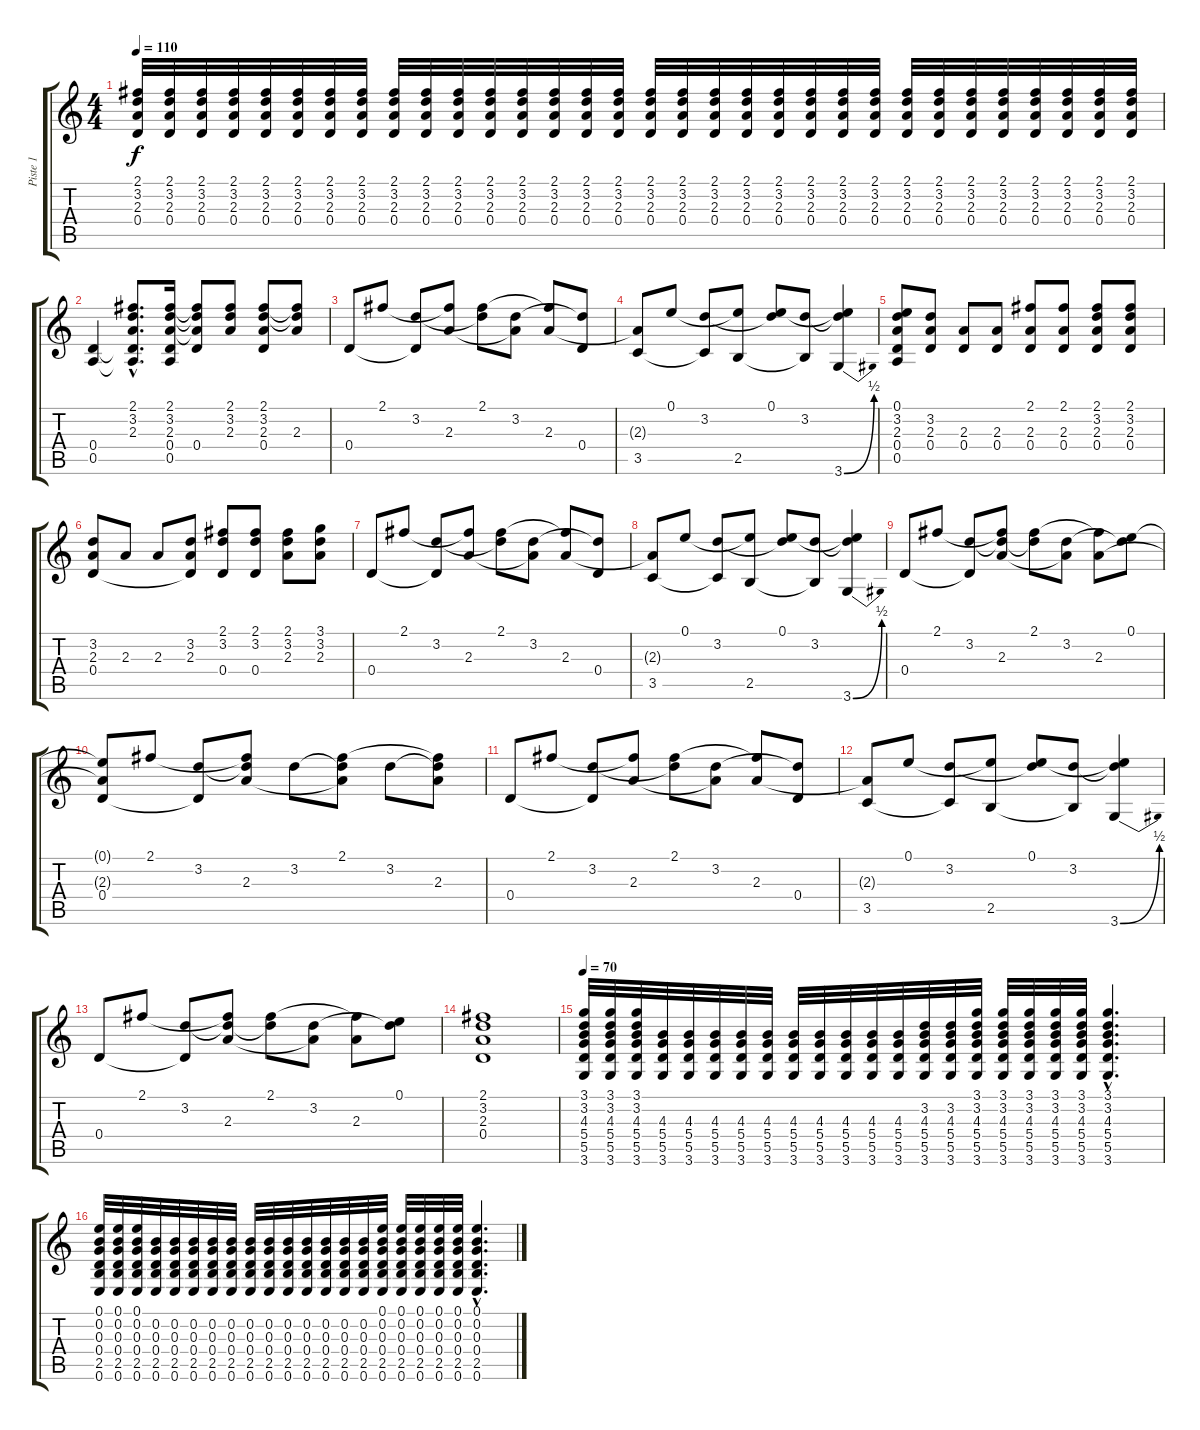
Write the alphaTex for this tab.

\track ("Piste 1" "Piste 1") {instrument acousticguitarsteel}
\staff {score tabs}
\tuning (E4 B3 G3 D3 A2 E2) {hide}
\ts (4 4)
\tempo 110
\clef g2
\ks c
(2.1 3.2 2.3 0.4).32{dy f} (2.1 3.2 2.3 0.4).32 (2.1 3.2 2.3 0.4).32 (2.1 3.2 2.3 0.4).32 (2.1 3.2 2.3 0.4).32 (2.1 3.2 2.3 0.4).32 (2.1 3.2 2.3 0.4).32 (2.1 3.2 2.3 0.4).32 (2.1 3.2 2.3 0.4).32 (2.1 3.2 2.3 0.4).32 (2.1 3.2 2.3 0.4).32 (2.1 3.2 2.3 0.4).32 (2.1 3.2 2.3 0.4).32 (2.1 3.2 2.3 0.4).32 (2.1 3.2 2.3 0.4).32 (2.1 3.2 2.3 0.4).32 (2.1 3.2 2.3 0.4).32 (2.1 3.2 2.3 0.4).32 (2.1 3.2 2.3 0.4).32 (2.1 3.2 2.3 0.4).32 (2.1 3.2 2.3 0.4).32 (2.1 3.2 2.3 0.4).32 (2.1 3.2 2.3 0.4).32 (2.1 3.2 2.3 0.4).32 (2.1 3.2 2.3 0.4).32 (2.1 3.2 2.3 0.4).32 (2.1 3.2 2.3 0.4).32 (2.1 3.2 2.3 0.4).32 (2.1 3.2 2.3 0.4).32 (2.1 3.2 2.3 0.4).32 (2.1 3.2 2.3 0.4).32 (2.1 3.2 2.3 0.4).32 |
(0.4 0.5).4 (2.1{hac} 3.2{hac} 2.3{hac} 0.4{hac t} 0.5{hac t}).8{d} (2.1 3.2 2.3 0.4 0.5).16 (2.1{t} 3.2{t} 2.3{t} 0.4).8 (2.1 3.2 2.3).8 (2.1 3.2 2.3 0.4).8 (2.1{t} 3.2{t} 2.3).8 |
0.4.8 2.1.8 (3.2 0.4{t}).8 (2.1{t} 2.3).8 (2.1 3.2{t}).8 (3.2 2.3{t}).8 (2.1{t} 2.3).8 (3.2{t} 0.4).8 |
(2.3{t} 3.5).8 0.1.8 (3.2 3.5{t}).8 (0.1{t} 2.5).8 (0.1 3.2{t}).8 (3.2 2.5{t}).8 (0.1{t} 3.2{t} 3.6{be (bend 0 0 60 2)}).4 |
(0.1 3.2 2.3 0.4 0.5).8 (3.2 2.3 0.4).8 (2.3 0.4).8 (2.3 0.4).8 (2.1 2.3 0.4).8 (2.1 2.3 0.4).8 (2.1 3.2 2.3 0.4).8 (2.1 3.2 2.3 0.4).8 |
(3.2 2.3 0.4).8 2.3.8 2.3.8 (3.2 2.3 0.4{t}).8 (2.1 3.2 0.4).8 (2.1 3.2 0.4).8 (2.1 3.2 2.3).8 (3.1 3.2 2.3).8 |
0.4.8 2.1.8 (3.2 0.4{t}).8 (2.1{t} 2.3).8 (2.1 3.2{t}).8 (3.2 2.3{t}).8 (2.1{t} 2.3).8 (3.2{t} 0.4).8 |
(2.3{t} 3.5).8 0.1.8 (3.2 3.5{t}).8 (0.1{t} 2.5).8 (0.1 3.2{t}).8 (3.2 2.5{t}).8 (0.1{t} 3.2{t} 3.6{be (bend 0 0 60 2)}).4 |
0.4.8 2.1.8 (3.2 0.4{t}).8 (2.1{t} 3.2{t} 2.3).8 (2.1 3.2{t}).8 (3.2 2.3{t}).8 (2.1{t} 2.3).8 (0.1 3.2{t}).8 |
(0.1{t} 2.3{t} 0.4).8 2.1.8 (3.2 0.4{t}).8 (2.1{t} 3.2{t} 2.3).8 3.2.8 (2.1 3.2{t} 2.3{t}).8 3.2.8 (2.1{t} 3.2{t} 2.3).8 |
0.4.8 2.1.8 (3.2 0.4{t}).8 (2.1{t} 2.3).8 (2.1 3.2{t}).8 (3.2 2.3{t}).8 (2.1{t} 2.3).8 (3.2{t} 0.4).8 |
(2.3{t} 3.5).8 0.1.8 (3.2 3.5{t}).8 (0.1{t} 2.5).8 (0.1 3.2{t}).8 (3.2 2.5{t}).8 (0.1{t} 3.2{t} 3.6{be (bend 0 0 60 2)}).4 |
0.4.8 2.1.8 (3.2 0.4{t}).8 (2.1{t} 3.2{t} 2.3).8 (2.1 3.2{t}).8 (3.2 2.3{t}).8 (2.1{t} 2.3).8 (0.1 3.2{t}).8 |
(2.1 3.2 2.3 0.4).1 |
\tempo 70
(3.1 3.2 4.3 5.4 5.5 3.6).32 (3.1 3.2 4.3 5.4 5.5 3.6).32 (3.1 3.2 4.3 5.4 5.5 3.6).32 (4.3 5.4 5.5 3.6).32 (4.3 5.4 5.5 3.6).32 (4.3 5.4 5.5 3.6).32 (4.3 5.4 5.5 3.6).32 (4.3 5.4 5.5 3.6).32 (4.3 5.4 5.5 3.6).32 (4.3 5.4 5.5 3.6).32 (4.3 5.4 5.5 3.6).32 (4.3 5.4 5.5 3.6).32 (4.3 5.4 5.5 3.6).32 (3.2 4.3 5.4 5.5 3.6).32 (3.2 4.3 5.4 5.5 3.6).32 (3.1 3.2 4.3 5.4 5.5 3.6).32 (3.1 3.2 4.3 5.4 5.5 3.6).32 (3.1 3.2 4.3 5.4 5.5 3.6).32 (3.1 3.2 4.3 5.4 5.5 3.6).32 (3.1 3.2 4.3 5.4 5.5 3.6).32 (3.1{hac} 3.2{hac} 4.3{hac} 5.4{hac} 5.5{hac} 3.6{hac}).4{d} |
(0.1 0.2 0.3 0.4 2.5 0.6).32 (0.1 0.2 0.3 0.4 2.5 0.6).32 (0.1 0.2 0.3 0.4 2.5 0.6).32 (0.2 0.3 0.4 2.5 0.6).32 (0.2 0.3 0.4 2.5 0.6).32 (0.2 0.3 0.4 2.5 0.6).32 (0.2 0.3 0.4 2.5 0.6).32 (0.2 0.3 0.4 2.5 0.6).32 (0.2 0.3 0.4 2.5 0.6).32 (0.2 0.3 0.4 2.5 0.6).32 (0.2 0.3 0.4 2.5 0.6).32 (0.2 0.3 0.4 2.5 0.6).32 (0.2 0.3 0.4 2.5 0.6).32 (0.2 0.3 0.4 2.5 0.6).32 (0.2 0.3 0.4 2.5 0.6).32 (0.1 0.2 0.3 0.4 2.5 0.6).32 (0.1 0.2 0.3 0.4 2.5 0.6).32 (0.1 0.2 0.3 0.4 2.5 0.6).32 (0.1 0.2 0.3 0.4 2.5 0.6).32 (0.1 0.2 0.3 0.4 2.5 0.6).32 (0.1{hac} 0.2{hac} 0.3{hac} 0.4{hac} 2.5{hac} 0.6{hac}).4{d}
